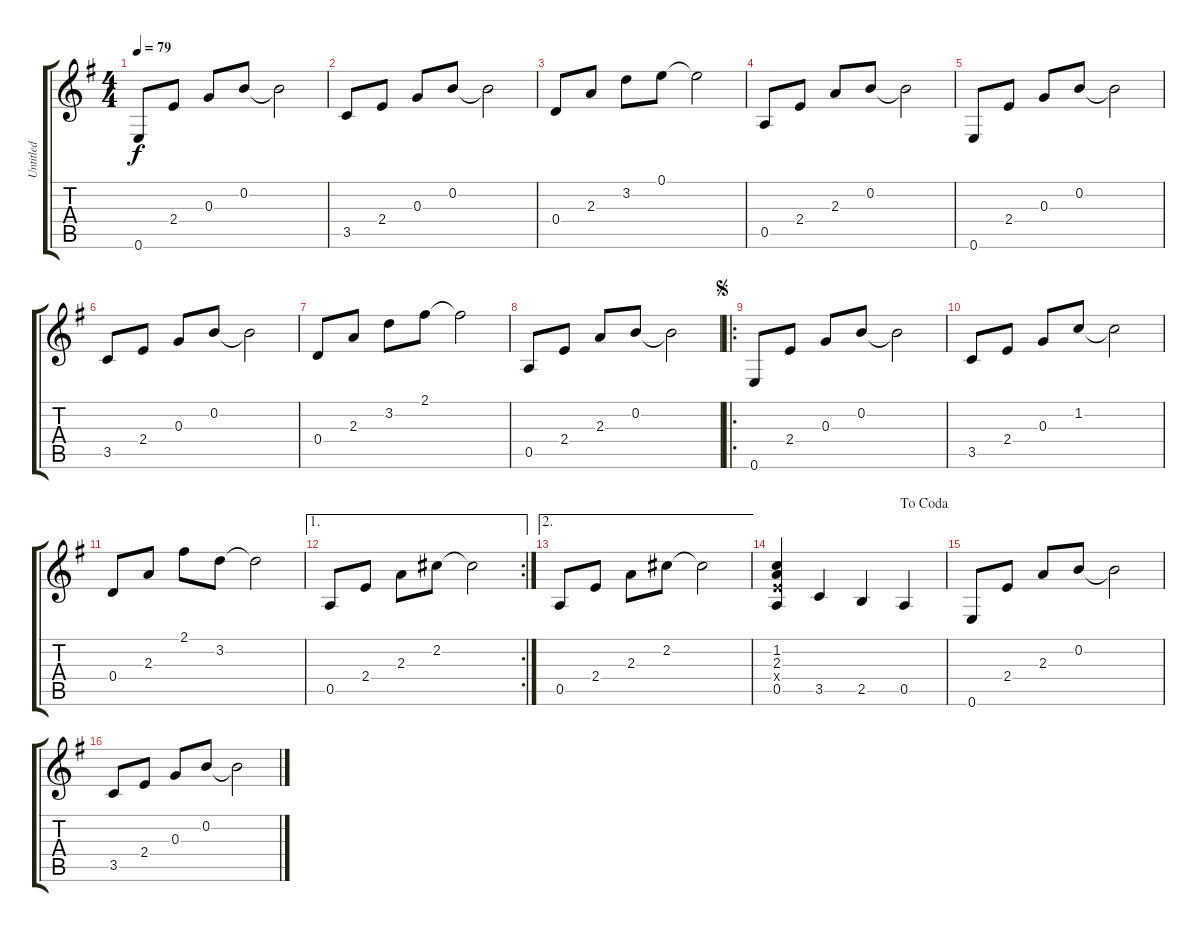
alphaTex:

\track ("Untitled" "Untitled") {instrument acousticguitarnylon}
\staff {score tabs}
\tuning (E4 B3 G3 D3 A2 E2) {hide}
\ts (4 4)
\tempo 79
\clef g2
\ks g
0.6.8{dy f instrument acousticguitarnylon} 2.4.8 0.3.8 0.2.8 0.2{t}.2 |
3.5.8 2.4.8 0.3.8 0.2.8 0.2{t}.2 |
0.4.8 2.3.8 3.2.8 0.1.8 0.1{t}.2 |
0.5.8 2.4.8 2.3.8 0.2.8 0.2{t}.2 |
0.6.8 2.4.8 0.3.8 0.2.8 0.2{t}.2 |
3.5.8 2.4.8 0.3.8 0.2.8 0.2{t}.2 |
0.4.8 2.3.8 3.2.8 2.1.8 2.1{t}.2 |
0.5.8 2.4.8 2.3.8 0.2.8 0.2{t}.2 |
\ro
\jump segno
0.6.8 2.4.8 0.3.8 0.2.8 0.2{t}.2 |
3.5.8 2.4.8 0.3.8 1.2.8 1.2{t}.2 |
0.4.8 2.3.8 2.1.8 3.2.8 3.2{t}.2 |
\ae 1
\rc 2
0.5.8 2.4.8 2.3.8 2.2.8 2.2{t}.2 |
\ae 2
0.5.8 2.4.8 2.3.8 2.2.8 2.2{t}.2 |
\jump dacoda
(1.2 2.3 2.4{x} 0.5).4 3.5.4 2.5.4 0.5.4 |
0.6.8 2.4.8 2.3.8 0.2.8 0.2{t}.2 |
3.5.8 2.4.8 0.3.8 0.2.8 0.2{t}.2
